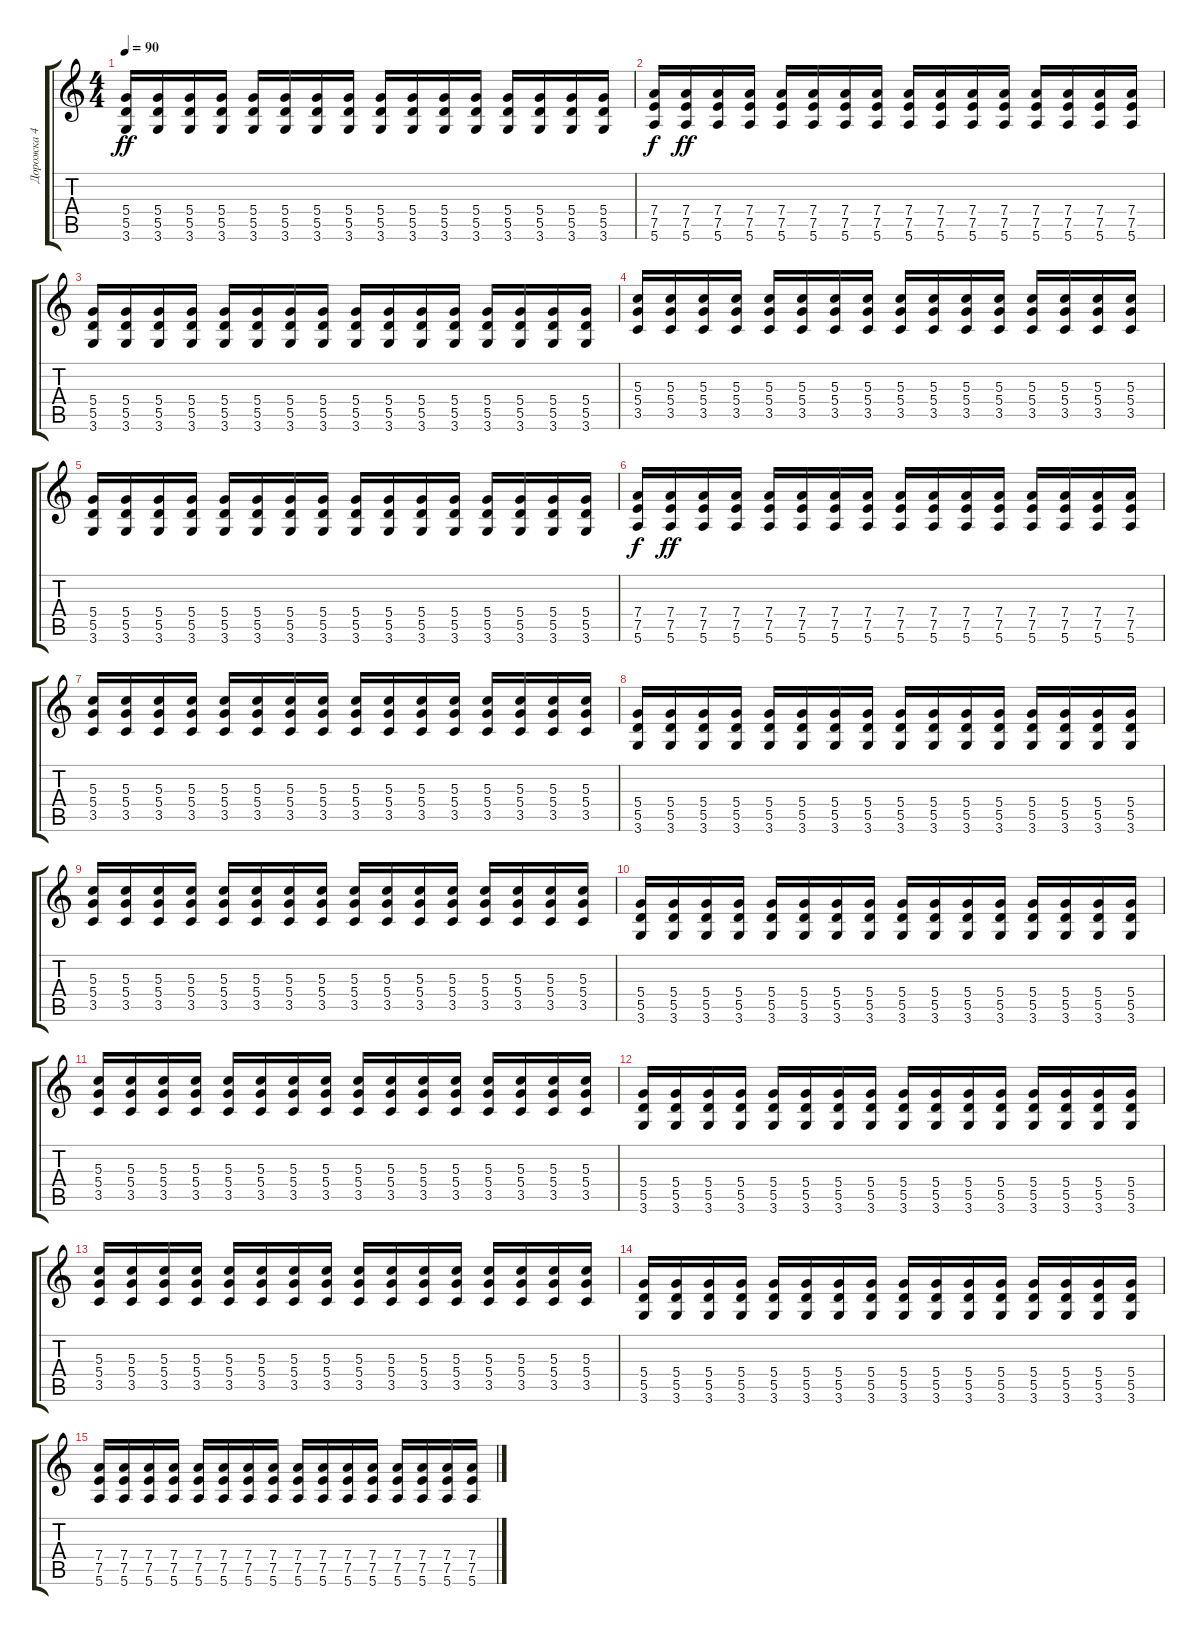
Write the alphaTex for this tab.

\track ("Дорожка 4" "Дорожка 4") {instrument electricguitarmuted}
\staff {score tabs}
\tuning (E4 B3 G3 D3 A2 E2) {hide}
\ts (4 4)
\tempo 90
\clef g2
\ks c
(5.4 5.5 3.6).16{dy ff instrument electricguitarmuted} (5.4 5.5 3.6).16 (5.4 5.5 3.6).16 (5.4 5.5 3.6).16 (5.4 5.5 3.6).16 (5.4 5.5 3.6).16 (5.4 5.5 3.6).16 (5.4 5.5 3.6).16 (5.4 5.5 3.6).16 (5.4 5.5 3.6).16 (5.4 5.5 3.6).16 (5.4 5.5 3.6).16 (5.4 5.5 3.6).16 (5.4 5.5 3.6).16 (5.4 5.5 3.6).16 (5.4 5.5 3.6).16 |
(7.4 7.5 5.6).16{dy f} (7.4 7.5 5.6).16{dy ff} (7.4 7.5 5.6).16 (7.4 7.5 5.6).16 (7.4 7.5 5.6).16 (7.4 7.5 5.6).16 (7.4 7.5 5.6).16 (7.4 7.5 5.6).16 (7.4 7.5 5.6).16 (7.4 7.5 5.6).16 (7.4 7.5 5.6).16 (7.4 7.5 5.6).16 (7.4 7.5 5.6).16 (7.4 7.5 5.6).16 (7.4 7.5 5.6).16 (7.4 7.5 5.6).16 |
(5.4 5.5 3.6).16 (5.4 5.5 3.6).16 (5.4 5.5 3.6).16 (5.4 5.5 3.6).16 (5.4 5.5 3.6).16 (5.4 5.5 3.6).16 (5.4 5.5 3.6).16 (5.4 5.5 3.6).16 (5.4 5.5 3.6).16 (5.4 5.5 3.6).16 (5.4 5.5 3.6).16 (5.4 5.5 3.6).16 (5.4 5.5 3.6).16 (5.4 5.5 3.6).16 (5.4 5.5 3.6).16 (5.4 5.5 3.6).16 |
(5.3 5.4 3.5).16 (5.3 5.4 3.5).16 (5.3 5.4 3.5).16 (5.3 5.4 3.5).16 (5.3 5.4 3.5).16 (5.3 5.4 3.5).16 (5.3 5.4 3.5).16 (5.3 5.4 3.5).16 (5.3 5.4 3.5).16 (5.3 5.4 3.5).16 (5.3 5.4 3.5).16 (5.3 5.4 3.5).16 (5.3 5.4 3.5).16 (5.3 5.4 3.5).16 (5.3 5.4 3.5).16 (5.3 5.4 3.5).16 |
(5.4 5.5 3.6).16 (5.4 5.5 3.6).16 (5.4 5.5 3.6).16 (5.4 5.5 3.6).16 (5.4 5.5 3.6).16 (5.4 5.5 3.6).16 (5.4 5.5 3.6).16 (5.4 5.5 3.6).16 (5.4 5.5 3.6).16 (5.4 5.5 3.6).16 (5.4 5.5 3.6).16 (5.4 5.5 3.6).16 (5.4 5.5 3.6).16 (5.4 5.5 3.6).16 (5.4 5.5 3.6).16 (5.4 5.5 3.6).16 |
(7.4 7.5 5.6).16{dy f} (7.4 7.5 5.6).16{dy ff} (7.4 7.5 5.6).16 (7.4 7.5 5.6).16 (7.4 7.5 5.6).16 (7.4 7.5 5.6).16 (7.4 7.5 5.6).16 (7.4 7.5 5.6).16 (7.4 7.5 5.6).16 (7.4 7.5 5.6).16 (7.4 7.5 5.6).16 (7.4 7.5 5.6).16 (7.4 7.5 5.6).16 (7.4 7.5 5.6).16 (7.4 7.5 5.6).16 (7.4 7.5 5.6).16 |
(5.3 5.4 3.5).16 (5.3 5.4 3.5).16 (5.3 5.4 3.5).16 (5.3 5.4 3.5).16 (5.3 5.4 3.5).16 (5.3 5.4 3.5).16 (5.3 5.4 3.5).16 (5.3 5.4 3.5).16 (5.3 5.4 3.5).16 (5.3 5.4 3.5).16 (5.3 5.4 3.5).16 (5.3 5.4 3.5).16 (5.3 5.4 3.5).16 (5.3 5.4 3.5).16 (5.3 5.4 3.5).16 (5.3 5.4 3.5).16 |
(5.4 5.5 3.6).16 (5.4 5.5 3.6).16 (5.4 5.5 3.6).16 (5.4 5.5 3.6).16 (5.4 5.5 3.6).16 (5.4 5.5 3.6).16 (5.4 5.5 3.6).16 (5.4 5.5 3.6).16 (5.4 5.5 3.6).16 (5.4 5.5 3.6).16 (5.4 5.5 3.6).16 (5.4 5.5 3.6).16 (5.4 5.5 3.6).16 (5.4 5.5 3.6).16 (5.4 5.5 3.6).16 (5.4 5.5 3.6).16 |
(5.3 5.4 3.5).16 (5.3 5.4 3.5).16 (5.3 5.4 3.5).16 (5.3 5.4 3.5).16 (5.3 5.4 3.5).16 (5.3 5.4 3.5).16 (5.3 5.4 3.5).16 (5.3 5.4 3.5).16 (5.3 5.4 3.5).16 (5.3 5.4 3.5).16 (5.3 5.4 3.5).16 (5.3 5.4 3.5).16 (5.3 5.4 3.5).16 (5.3 5.4 3.5).16 (5.3 5.4 3.5).16 (5.3 5.4 3.5).16 |
(5.4 5.5 3.6).16 (5.4 5.5 3.6).16 (5.4 5.5 3.6).16 (5.4 5.5 3.6).16 (5.4 5.5 3.6).16 (5.4 5.5 3.6).16 (5.4 5.5 3.6).16 (5.4 5.5 3.6).16 (5.4 5.5 3.6).16 (5.4 5.5 3.6).16 (5.4 5.5 3.6).16 (5.4 5.5 3.6).16 (5.4 5.5 3.6).16 (5.4 5.5 3.6).16 (5.4 5.5 3.6).16 (5.4 5.5 3.6).16 |
(5.3 5.4 3.5).16 (5.3 5.4 3.5).16 (5.3 5.4 3.5).16 (5.3 5.4 3.5).16 (5.3 5.4 3.5).16 (5.3 5.4 3.5).16 (5.3 5.4 3.5).16 (5.3 5.4 3.5).16 (5.3 5.4 3.5).16 (5.3 5.4 3.5).16 (5.3 5.4 3.5).16 (5.3 5.4 3.5).16 (5.3 5.4 3.5).16 (5.3 5.4 3.5).16 (5.3 5.4 3.5).16 (5.3 5.4 3.5).16 |
(5.4 5.5 3.6).16 (5.4 5.5 3.6).16 (5.4 5.5 3.6).16 (5.4 5.5 3.6).16 (5.4 5.5 3.6).16 (5.4 5.5 3.6).16 (5.4 5.5 3.6).16 (5.4 5.5 3.6).16 (5.4 5.5 3.6).16 (5.4 5.5 3.6).16 (5.4 5.5 3.6).16 (5.4 5.5 3.6).16 (5.4 5.5 3.6).16 (5.4 5.5 3.6).16 (5.4 5.5 3.6).16 (5.4 5.5 3.6).16 |
(5.3 5.4 3.5).16 (5.3 5.4 3.5).16 (5.3 5.4 3.5).16 (5.3 5.4 3.5).16 (5.3 5.4 3.5).16 (5.3 5.4 3.5).16 (5.3 5.4 3.5).16 (5.3 5.4 3.5).16 (5.3 5.4 3.5).16 (5.3 5.4 3.5).16 (5.3 5.4 3.5).16 (5.3 5.4 3.5).16 (5.3 5.4 3.5).16 (5.3 5.4 3.5).16 (5.3 5.4 3.5).16 (5.3 5.4 3.5).16 |
(5.4 5.5 3.6).16 (5.4 5.5 3.6).16 (5.4 5.5 3.6).16 (5.4 5.5 3.6).16 (5.4 5.5 3.6).16 (5.4 5.5 3.6).16 (5.4 5.5 3.6).16 (5.4 5.5 3.6).16 (5.4 5.5 3.6).16 (5.4 5.5 3.6).16 (5.4 5.5 3.6).16 (5.4 5.5 3.6).16 (5.4 5.5 3.6).16 (5.4 5.5 3.6).16 (5.4 5.5 3.6).16 (5.4 5.5 3.6).16 |
(7.4 7.5 5.6).16 (7.4 7.5 5.6).16 (7.4 7.5 5.6).16 (7.4 7.5 5.6).16 (7.4 7.5 5.6).16 (7.4 7.5 5.6).16 (7.4 7.5 5.6).16 (7.4 7.5 5.6).16 (7.4 7.5 5.6).16 (7.4 7.5 5.6).16 (7.4 7.5 5.6).16 (7.4 7.5 5.6).16 (7.4 7.5 5.6).16 (7.4 7.5 5.6).16 (7.4 7.5 5.6).16 (7.4 7.5 5.6).16
